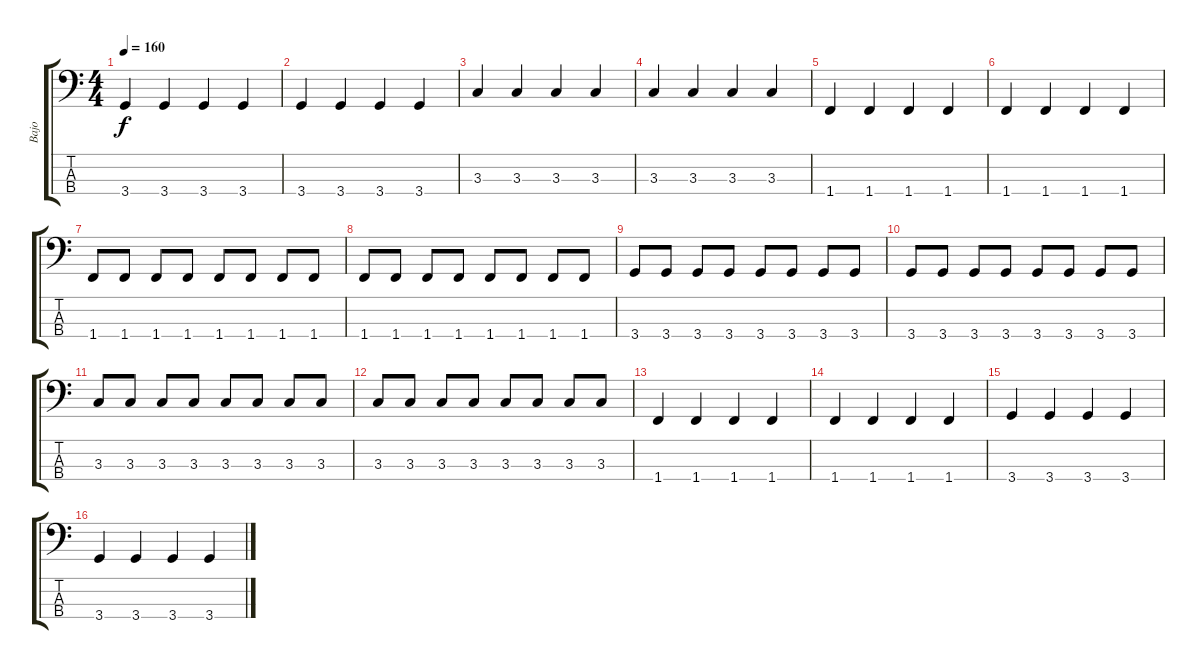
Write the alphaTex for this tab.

\track ("Bajo" "Bajo") {instrument electricbassfinger}
\staff {score tabs}
\tuning (G2 D2 A1 E1) {hide}
\ts (4 4)
\tempo 160
\clef f4
\ks c
3.4.4{dy f} 3.4.4 3.4.4 3.4.4 |
3.4.4 3.4.4 3.4.4 3.4.4 |
3.3.4 3.3.4 3.3.4 3.3.4 |
3.3.4 3.3.4 3.3.4 3.3.4 |
1.4.4 1.4.4 1.4.4 1.4.4 |
1.4.4 1.4.4 1.4.4 1.4.4 |
1.4.8 1.4.8 1.4.8 1.4.8 1.4.8 1.4.8 1.4.8 1.4.8 |
1.4.8 1.4.8 1.4.8 1.4.8 1.4.8 1.4.8 1.4.8 1.4.8 |
3.4.8 3.4.8 3.4.8 3.4.8 3.4.8 3.4.8 3.4.8 3.4.8 |
3.4.8 3.4.8 3.4.8 3.4.8 3.4.8 3.4.8 3.4.8 3.4.8 |
3.3.8 3.3.8 3.3.8 3.3.8 3.3.8 3.3.8 3.3.8 3.3.8 |
3.3.8 3.3.8 3.3.8 3.3.8 3.3.8 3.3.8 3.3.8 3.3.8 |
1.4.4 1.4.4 1.4.4 1.4.4 |
1.4.4 1.4.4 1.4.4 1.4.4 |
3.4.4 3.4.4 3.4.4 3.4.4 |
3.4.4 3.4.4 3.4.4 3.4.4
